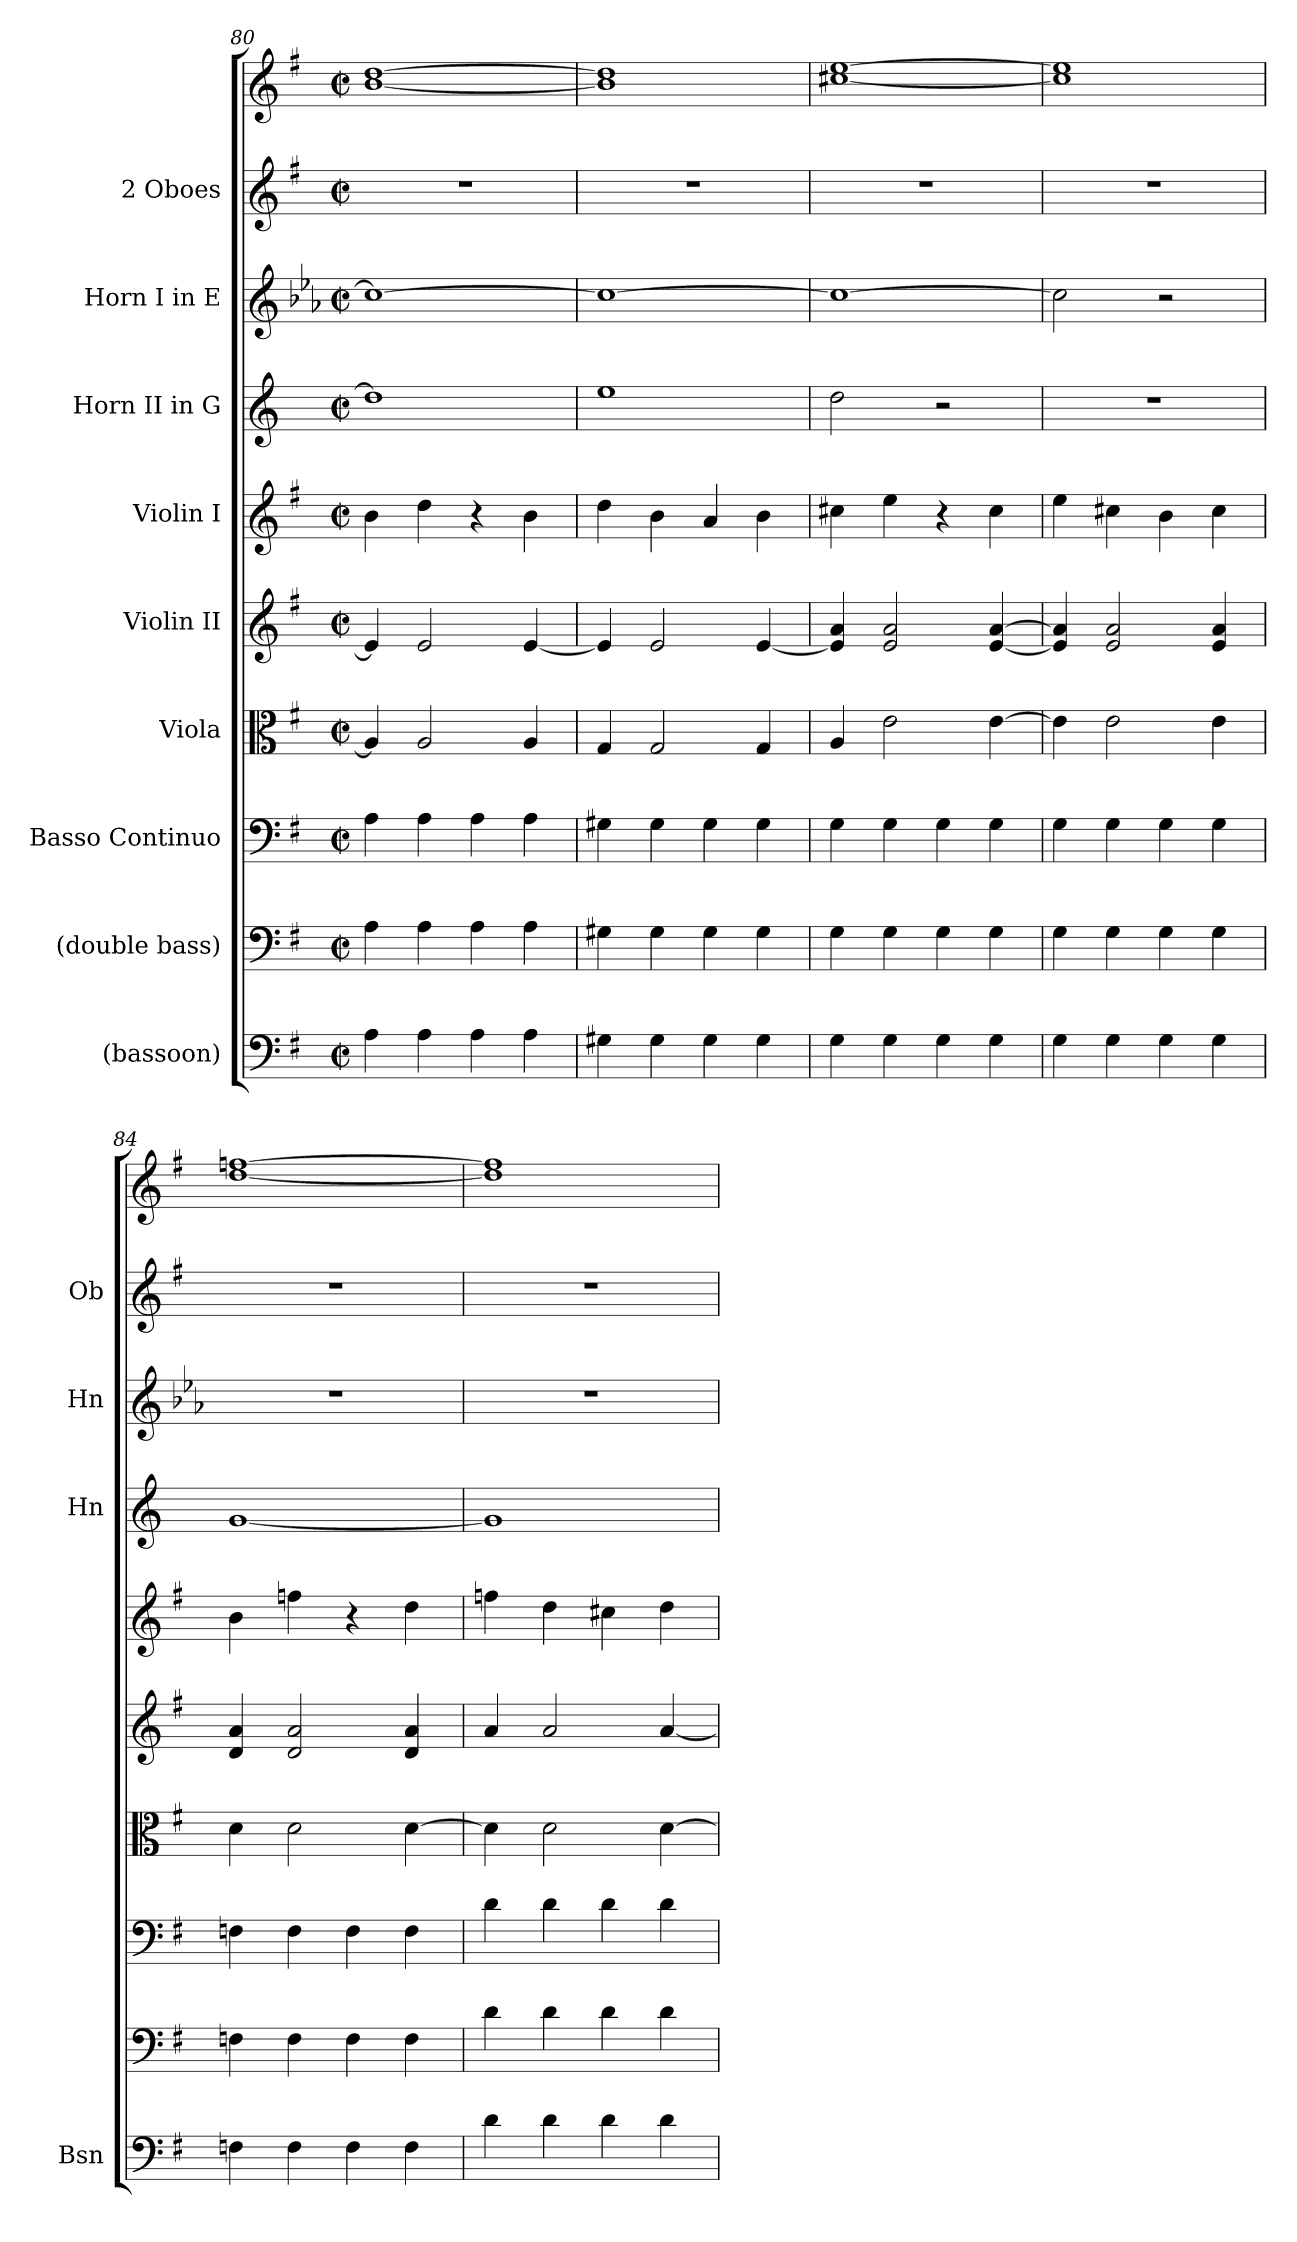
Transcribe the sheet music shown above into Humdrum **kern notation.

**kern	**kern	**kern	**kern	**kern	**kern	**kern	**kern	**kern	**kern
*part9	*part8	*part7	*part6	*part5	*part4	*part3	*part2	*part1	*part1
*staff10	*staff9	*staff8	*staff7	*staff6	*staff5	*staff4	*staff3	*staff2	*staff1
*I"(bassoon)	*I"(double bass)	*I"Basso Continuo	*I"Viola	*I"Violin II	*I"Violin I	*I"Horn II in G	*I"Horn I in E	*I"2 Oboes	*
*I'Bsn	*	*	*	*	*	*I'Hn	*I'Hn	*I'Ob	*
*clefF4	*clefF4	*clefF4	*clefC3	*clefG2	*clefG2	*clefG2	*clefG2	*clefG2	*clefG2
*	*ITrd7c12	*	*	*	*	*ITrd3c5	*ITrd5c8	*	*
*k[f#]	*k[f#]	*k[f#]	*k[f#]	*k[f#]	*k[f#]	*k[f#]	*k[f#]	*k[f#]	*k[f#]
*M2/2	*M2/2	*M2/2	*M2/2	*M2/2	*M2/2	*M2/2	*M2/2	*M2/2	*M2/2
*met(c|)	*met(c|)	*met(c|)	*met(c|)	*met(c|)	*met(c|)	*met(c|)	*met(c|)	*met(c|)	*met(c|)
=80	=80	=80	=80	=80	=80	=80	=80	=80	=80
4A\	4AA\	4A\	4A/]	4e/]	4b\	1a]	1e_	1r	[1b [1dd
4A\	4AA\	4A\	2A/	2e/	4dd\	.	.	.	.
4A\	4AA\	4A\	.	.	4r	.	.	.	.
4A\	4AA\	4A\	4A/	[4e/	4b\	.	.	.	.
=81	=81	=81	=81	=81	=81	=81	=81	=81	=81
4G#X\	4GG#X\	4G#X\	4G/	4e/]	4dd\	1b	1e_	1r	1b] 1dd]
4G#\	4GG#\	4G#\	2G/	2e/	4b\	.	.	.	.
4G#\	4GG#\	4G#\	.	.	4a/	.	.	.	.
4G#\	4GG#\	4G#\	4G/	[4e/	4b\	.	.	.	.
=82	=82	=82	=82	=82	=82	=82	=82	=82	=82
4G\	4GG\	4G\	4A/	4e/] 4a/	4cc#X\	2a\	1e_	1r	[1cc#X [1ee
4G\	4GG\	4G\	2e\	2e/ 2a/	4ee\	.	.	.	.
4G\	4GG\	4G\	.	.	4r	2r	.	.	.
4G\	4GG\	4G\	[4e\	[4e/ [4a/	4cc#\	.	.	.	.
=83	=83	=83	=83	=83	=83	=83	=83	=83	=83
4G\	4GG\	4G\	4e\]	4e/] 4a/]	4ee\	1r	2e\]	1r	1cc#] 1ee]
4G\	4GG\	4G\	2e\	2e/ 2a/	4cc#X\	.	.	.	.
4G\	4GG\	4G\	.	.	4b\	.	2r	.	.
4G\	4GG\	4G\	4e\	4e/ 4a/	4cc#\	.	.	.	.
!!LO:LB:g=z
=84	=84	=84	=84	=84	=84	=84	=84	=84	=84
4Fn\	4FFn\	4Fn\	4d\	4d/ 4a/	4b\	[1d	1r	1r	[1dd [1ffn
4F\	4FF\	4F\	2d\	2d/ 2a/	4ffn\	.	.	.	.
4F\	4FF\	4F\	.	.	4r	.	.	.	.
4F\	4FF\	4F\	[4d\	4d/ 4a/	4dd\	.	.	.	.
=85	=85	=85	=85	=85	=85	=85	=85	=85	=85
4d\	4D\	4d\	4d\]	4a/	4ffn\	1d]	1r	1r	1dd] 1ff]
4d\	4D\	4d\	2d\	2a/	4dd\	.	.	.	.
4d\	4D\	4d\	.	.	4cc#X\	.	.	.	.
4d\	4D\	4d\	[4d\	[4a/	4dd\	.	.	.	.
=	=	=	=	=	=	=	=	=	=
*-	*-	*-	*-	*-	*-	*-	*-	*-	*-
